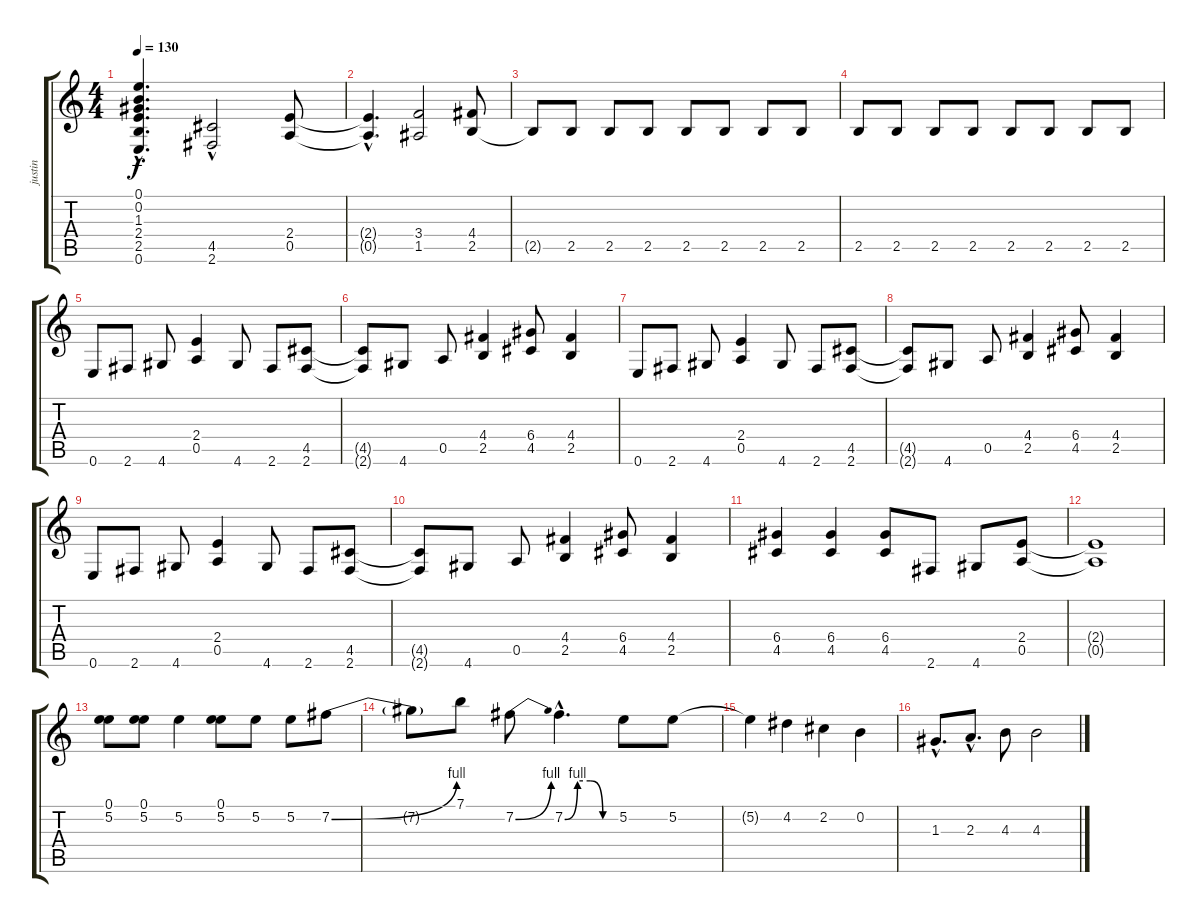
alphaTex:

\track ("justin" "justin") {instrument distortionguitar}
\staff {score tabs}
\tuning (E4 B3 G3 D3 A2 E2) {hide}
\ts (4 4)
\tempo 130
\clef g2
\ks c
(0.1 0.2{hac} 1.3{hac} 2.4 2.5{hac} 0.6{hac}).4{d dy f} (4.5 2.6{hac}).2 (2.4 0.5).8 |
(2.4{hac t} 0.5{hac t}).4{d} (3.4 1.5).2 (4.4 2.5).8 |
2.5{t}.8 2.5.8 2.5.8 2.5.8 2.5.8 2.5.8 2.5.8 2.5.8 |
2.5.8 2.5.8 2.5.8 2.5.8 2.5.8 2.5.8 2.5.8 2.5.8 |
0.6.8 2.6.8 4.6.8 (2.4 0.5).4 4.6.8 2.6.8 (4.5 2.6).8 |
(4.5{t} 2.6{t}).8 4.6.8 0.5.8 (4.4 2.5).4 (6.4 4.5).8 (4.4 2.5).4 |
0.6.8 2.6.8 4.6.8 (2.4 0.5).4 4.6.8 2.6.8 (4.5 2.6).8 |
(4.5{t} 2.6{t}).8 4.6.8 0.5.8 (4.4 2.5).4 (6.4 4.5).8 (4.4 2.5).4 |
0.6.8 2.6.8 4.6.8 (2.4 0.5).4 4.6.8 2.6.8 (4.5 2.6).8 |
(4.5{t} 2.6{t}).8 4.6.8 0.5.8 (4.4 2.5).4 (6.4 4.5).8 (4.4 2.5).4 |
(6.4 4.5).4 (6.4 4.5).4 (6.4 4.5).8 2.6.8 4.6.8 (2.4 0.5).8 |
(2.4{t} 0.5{t}).1 |
(0.1 5.2).8 (0.1 5.2).8 5.2.4 (0.1 5.2).8 5.2.8 5.2.8 7.2{be (bend 0 0 60 4)}.8 |
7.2{t}.8 7.1.8 7.2{be (bend 0 0 60 4)}.8 7.2{be (custom 0 0 15 4 30 4 45 0 60 0) hac}.4{d} 5.2.8 5.2.8 |
5.2{t}.4 4.2.4 2.2.4 0.2.4 |
1.3{hac}.8{d} 2.3{hac}.8{d} 4.3.8 4.3.2
